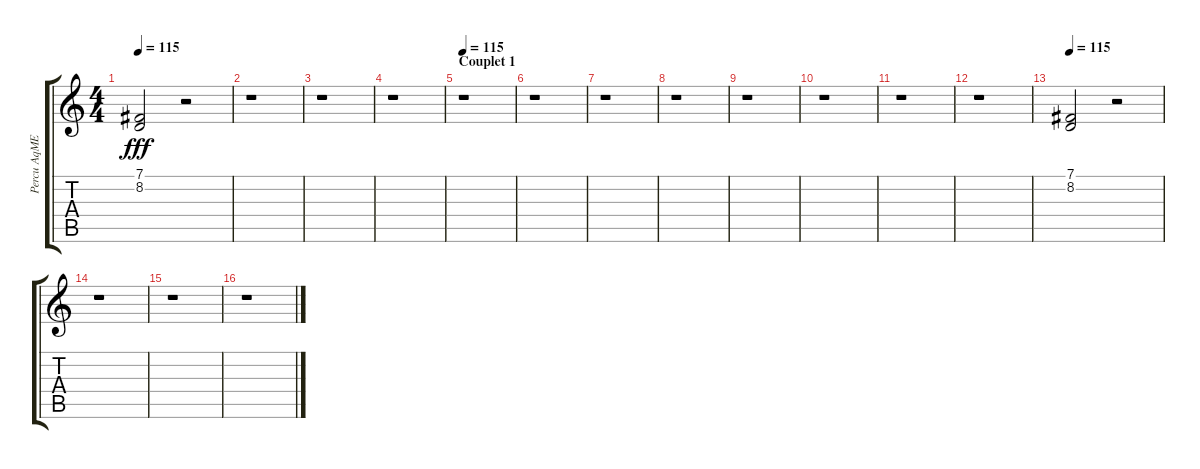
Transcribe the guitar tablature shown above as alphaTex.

\track ("Percu AqME" "Percu AqME") {instrument tinklebell}
\staff {score tabs}
\tuning (B3 Gb3 D3 A2 E2 B1) {hide}
\ts (4 4)
\tempo 115
\clef g2
\ks c
(7.1 8.2).2{dy fff volume 16 balance 0 instrument tinklebell} r.2 |
r.1 |
r.1 |
r.1 |
\section ("" "Couplet 1")
\tempo 115
r.1 |
r.1 |
r.1 |
r.1 |
r.1 |
r.1 |
r.1 |
r.1 |
\section ("" "")
\tempo 115
(7.1 8.2).2{volume 16 balance 0 instrument tinklebell} r.2 |
r.1 |
r.1 |
r.1
